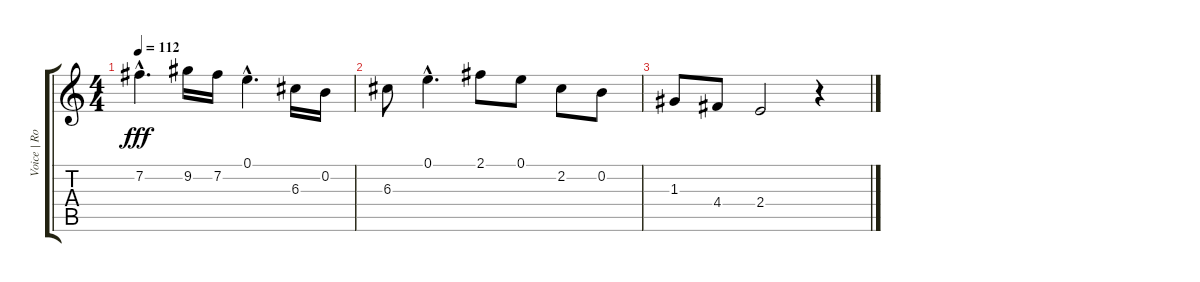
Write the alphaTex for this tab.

\track ("Voice | Rocket Queen" "Voice | Ro") {instrument overdrivenguitar}
\staff {score tabs}
\tuning (E4 B3 G3 D3 A2 E2) {hide}
\ts (4 4)
\tempo 112
\clef g2
\ks c
7.2{hac}.4{d dy fff} 9.2.16 7.2.16 0.1{hac}.4{d} 6.3.16 0.2.16 |
6.3.8 0.1{hac}.4{d} 2.1.8 0.1.8 2.2.8 0.2.8 |
1.3.8 4.4.8 2.4.2 r.4
